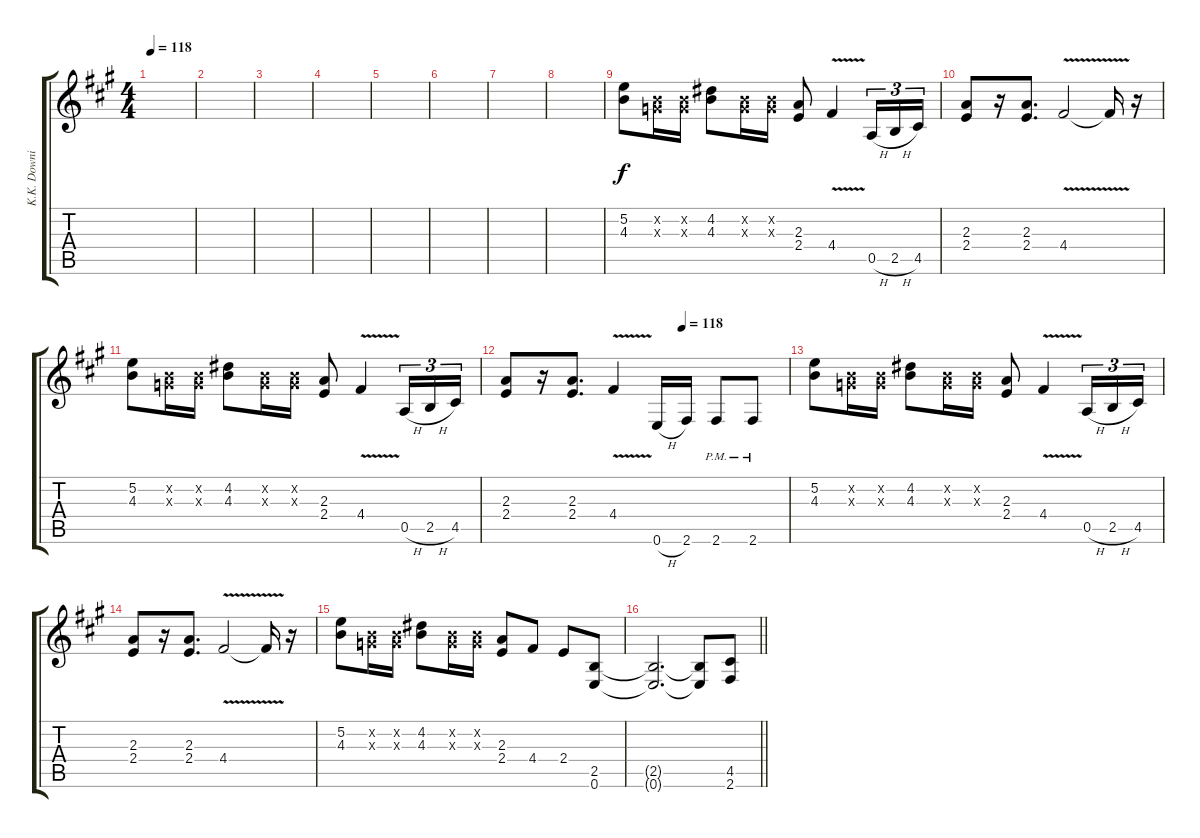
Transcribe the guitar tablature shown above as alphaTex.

\track ("K.K. Downing" "K.K. Downi") {instrument distortionguitar}
\staff {score tabs}
\tuning (E4 B3 G3 D3 A2 E2) {hide}
\ts (4 4)
\tempo 118
\tempo 114
\tempo 118
\clef g2
\ks f#minor
|
|
|
|
|
|
|
|
(5.2 4.3).8 (0.2{x} 0.3{x}).16 (0.2{x} 0.3{x}).16 (4.2 4.3).8 (0.2{x} 0.3{x}).16 (0.2{x} 0.3{x}).16 (2.3 2.4).8 4.4{v}.4 0.5{h}.16{tu (3 2)} 2.5{h}.16{tu (3 2)} 4.5.16{tu (3 2)} |
(2.3 2.4).8 r.16 (2.3 2.4).8{d} 4.4{v}.2 4.4{t}.16 r.16 |
(5.2 4.3).8 (0.2{x} 0.3{x}).16 (0.2{x} 0.3{x}).16 (4.2 4.3).8 (0.2{x} 0.3{x}).16 (0.2{x} 0.3{x}).16 (2.3 2.4).8 4.4{v}.4 0.5{h}.16{tu (3 2)} 2.5{h}.16{tu (3 2)} 4.5.16{tu (3 2)} |
\tempo (118 0.625)
(2.3 2.4).8 r.16 (2.3 2.4).8{d} 4.4{v}.4 0.6{h}.16 2.6.16 2.6{pm}.8 2.6{pm}.8 |
(5.2 4.3).8 (0.2{x} 0.3{x}).16 (0.2{x} 0.3{x}).16 (4.2 4.3).8 (0.2{x} 0.3{x}).16 (0.2{x} 0.3{x}).16 (2.3 2.4).8 4.4{v}.4 0.5{h}.16{tu (3 2)} 2.5{h}.16{tu (3 2)} 4.5.16{tu (3 2)} |
(2.3 2.4).8 r.16 (2.3 2.4).8{d} 4.4{v}.2 4.4{t}.16 r.16 |
(5.2 4.3).8 (0.2{x} 0.3{x}).16 (0.2{x} 0.3{x}).16 (4.2 4.3).8 (0.2{x} 0.3{x}).16 (0.2{x} 0.3{x}).16 (2.3 2.4).8 4.4.8 2.4.8 (2.5 0.6).8 |
\barLineRight lightlight
(2.5{t} 0.6{t}).2{d} (2.5{t} 0.6{t}).8 (4.5 2.6).8
